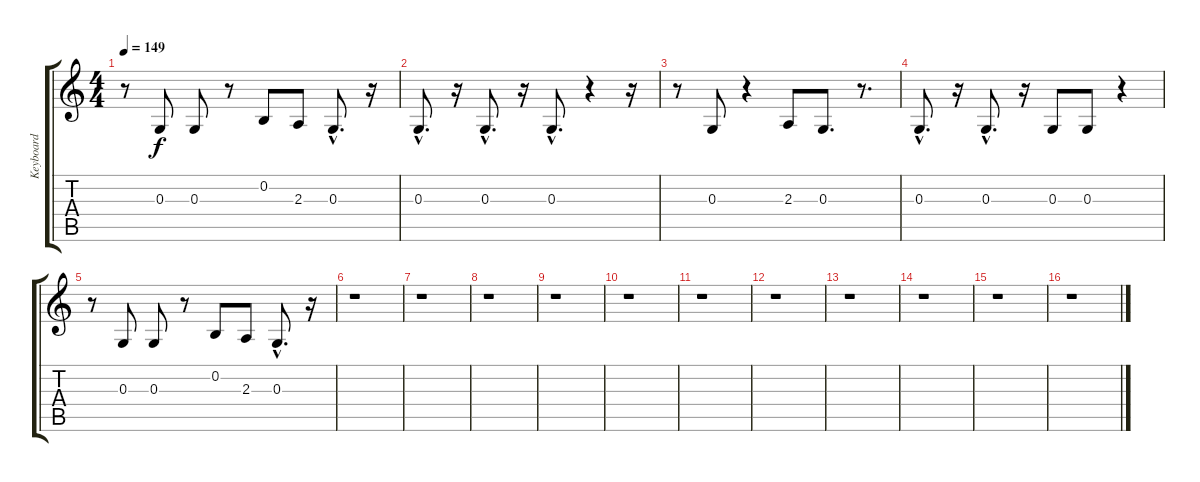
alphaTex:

\track ("Keyboard" "Keyboard") {instrument lead2sawtooth}
\staff {score tabs}
\tuning (E4 B3 G3 D3 A2 E2) {hide}
\ts (4 4)
\tempo 149
\clef g2
\ks c
r.8{dy f} 0.3.8 0.3.8 r.8 0.2.8 2.3.8 0.3{hac}.8{d} r.16 |
0.3{hac}.8{d} r.16 0.3{hac}.8{d} r.16 0.3{hac}.8{d} r.4 r.16 |
r.8 0.3.8 r.4 2.3.8 0.3.8{d} r.8{d} |
0.3{hac}.8{d} r.16 0.3{hac}.8{d} r.16 0.3.8 0.3.8 r.4 |
r.8 0.3.8 0.3.8 r.8 0.2.8 2.3.8 0.3{hac}.8{d} r.16 |
r.1 |
r.1 |
r.1 |
r.1 |
r.1 |
r.1 |
r.1 |
r.1 |
r.1 |
r.1 |
r.1
